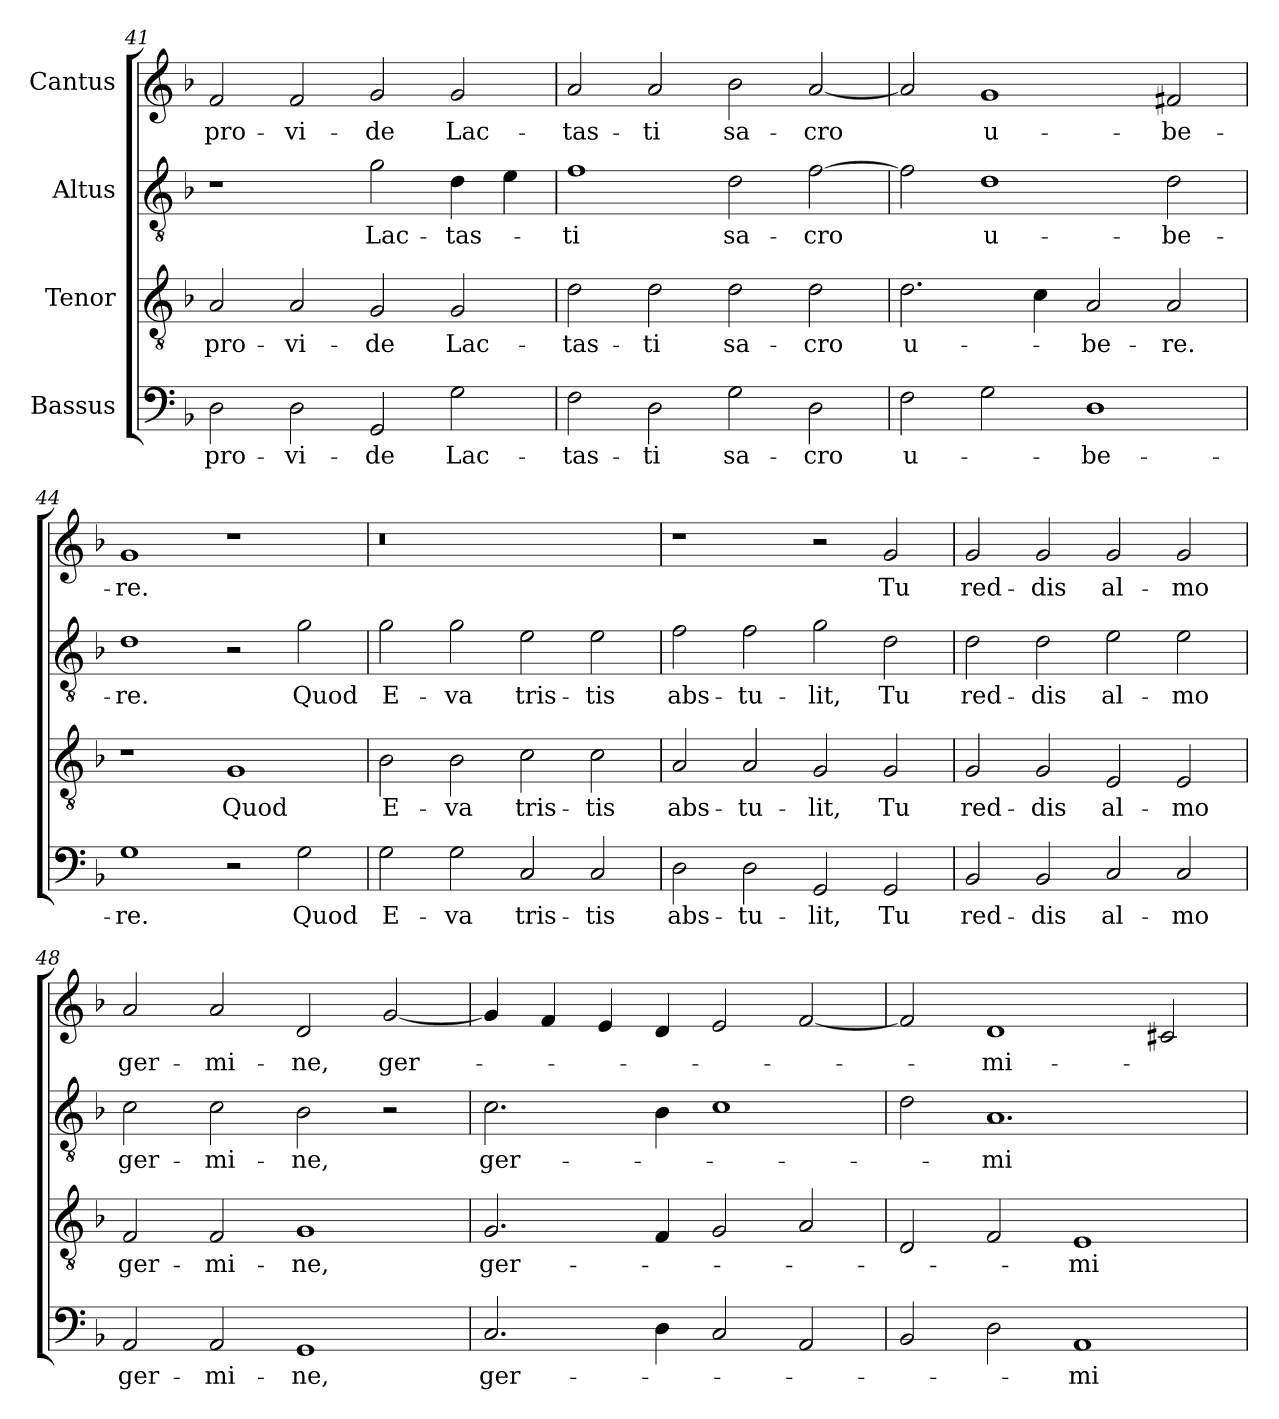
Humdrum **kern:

**kern	**text	**kern	**text	**kern	**text	**kern	**text
*part4	*part4	*part3	*part3	*part2	*part2	*part1	*part1
*staff4	*staff4	*staff3	*staff3	*staff2	*staff2	*staff1	*staff1
*I"Bassus	*	*I"Tenor	*	*I"Altus	*	*I"Cantus	*
*clefF4	*	*clefGv2	*	*clefGv2	*	*clefG2	*
*k[b-]	*	*k[b-]	*	*k[b-]	*	*k[b-]	*
*F:	*	*F:	*	*F:	*	*F:	*
=41	=41	=41	=41	=41	=41	=41	=41
2D\	pro-	2A/	pro-	1r	.	2f/	pro-
2D\	-vi-	2A/	-vi-	.	.	2f/	-vi-
2GG/	-de	2G/	-de	2g\	Lac-	2g/	-de
2G\	Lac-	2G/	Lac-	4d\	-tas-	2g/	Lac-
.	.	.	.	4e\	.	.	.
=42	=42	=42	=42	=42	=42	=42	=42
2F\	-tas-	2d\	-tas-	1f\	-ti	2a/	-tas-
2D\	-ti	2d\	-ti	.	.	2a/	-ti
2G\	sa-	2d\	sa-	2d\	sa-	2b-\	sa-
2D\	-cro	2d\	-cro	[2f\	-cro	[2a/	-cro
=43	=43	=43	=43	=43	=43	=43	=43
2F\	u-	2.d\	u-	2f\]	.	2a/]	.
2G\	.	.	.	1d\	u-	1g/	u-
.	.	4c\	.	.	.	.	.
1D\	-be-	2A/	-be-	.	.	.	.
.	.	2A/	-re.	2d\	-be-	2f#X/	-be-
=44	=44	=44	=44	=44	=44	=44	=44
1G\	-re.	1r	.	1d\	-re.	1g/	-re.
!	!	!	!LO:LY:i	!	!	!	!
2r	.	1G/	Quod	2r	.	1r	.
!	!LO:LY:i	!	!	!	!LO:LY:i	!	!
2G\	Quod	.	.	2g\	Quod	.	.
=45	=45	=45	=45	=45	=45	=45	=45
!	!LO:LY:i	!	!LO:LY:i	!	!LO:LY:i	!	!
2G\	E-	2B-\	E-	2g\	E-	0r	.
!	!LO:LY:i	!	!LO:LY:i	!	!LO:LY:i	!	!
2G\	-va	2B-\	-va	2g\	-va	.	.
!	!LO:LY:i	!	!LO:LY:i	!	!LO:LY:i	!	!
2C/	tris-	2c\	tris-	2e\	tris-	.	.
!	!LO:LY:i	!	!LO:LY:i	!	!LO:LY:i	!	!
2C/	-tis	2c\	-tis	2e\	-tis	.	.
!!LO:PB:g=z
=46	=46	=46	=46	=46	=46	=46	=46
!	!LO:LY:i	!	!LO:LY:i	!	!LO:LY:i	!	!
2D\	abs-	2A/	abs-	2f\	abs-	1r	.
!	!LO:LY:i	!	!LO:LY:i	!	!LO:LY:i	!	!
2D\	-tu-	2A/	-tu-	2f\	-tu-	.	.
!	!LO:LY:i	!	!LO:LY:i	!	!LO:LY:i	!	!
2GG/	-lit,	2G/	-lit,	2g\	-lit,	2r	.
2GG/	Tu	2G/	Tu	2d\	Tu	2g/	Tu
=47	=47	=47	=47	=47	=47	=47	=47
2BB-/	red-	2G/	red-	2d\	red-	2g/	red-
2BB-/	-dis	2G/	-dis	2d\	-dis	2g/	-dis
2C/	al-	2E/	al-	2e\	al-	2g/	al-
2C/	-mo	2E/	-mo	2e\	-mo	2g/	-mo
=48	=48	=48	=48	=48	=48	=48	=48
2AA/	ger-	2F/	ger-	2c\	ger-	2a/	ger-
2AA/	-mi-	2F/	-mi-	2c\	-mi-	2a/	-mi-
1GG/	-ne,	1G/	-ne,	2B-\	-ne,	2d/	-ne,
!	!	!	!	!	!	!	!LO:LY:i
.	.	.	.	2r	.	[2g/	ger-
=49	=49	=49	=49	=49	=49	=49	=49
!	!LO:LY:i	!	!LO:LY:i	!	!LO:LY:i	!	!
2.C/	ger-	2.G/	ger-	2.c\	ger-	4g/]	.
.	.	.	.	.	.	4f/	.
.	.	.	.	.	.	4e/	.
4D\	.	4F/	.	4B-\	.	4d/	.
2C/	.	2G/	.	1c\	.	2e/	.
2AA/	.	2A/	.	.	.	[2f/	.
=50	=50	=50	=50	=50	=50	=50	=50
2BB-/	.	2D/	.	2d\	.	2f/]	.
!	!	!	!	!	!LO:LY:i	!	!LO:LY:i
2D\	.	2F/	.	1.A/	-mi-	1d/	-mi-
!	!LO:LY:i	!	!LO:LY:i	!	!	!	!
1AA/	-mi-	1E/	-mi-	.	.	.	.
.	.	.	.	.	.	2c#X/	.
=	=	=	=	=	=	=	=
*-	*-	*-	*-	*-	*-	*-	*-
